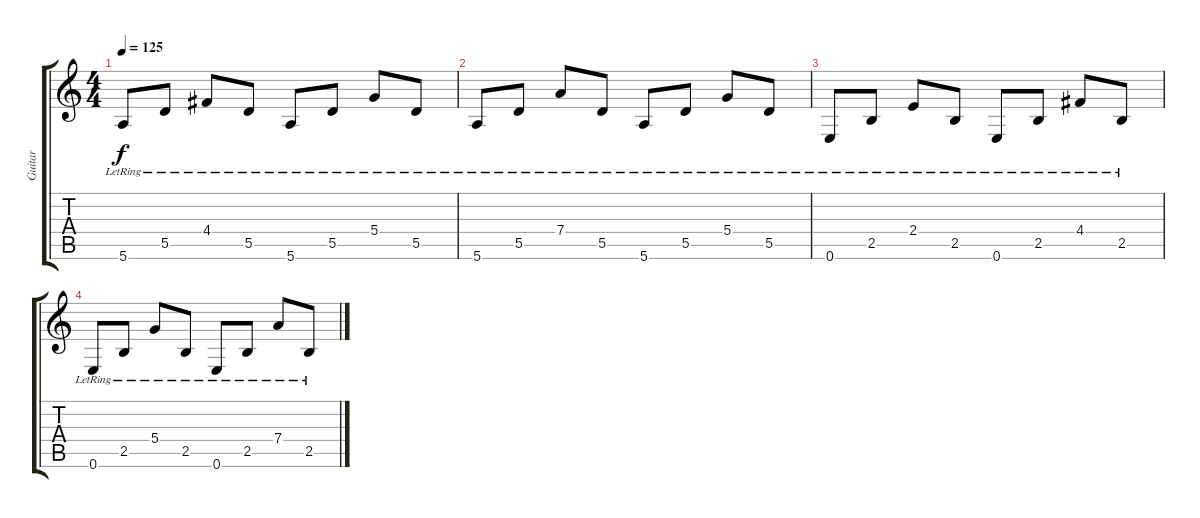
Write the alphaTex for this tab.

\track ("Guitar" "Guitar") {instrument electricguitarjazz}
\staff {score tabs}
\tuning (E4 B3 G3 D3 A2 E2) {hide}
\ts (4 4)
\tempo 125
\clef g2
\ks c
5.6{lr}.8{dy f} 5.5{lr}.8 4.4{lr}.8 5.5{lr}.8 5.6{lr}.8 5.5{lr}.8 5.4{lr}.8 5.5{lr}.8 |
5.6{lr}.8 5.5{lr}.8 7.4{lr}.8 5.5{lr}.8 5.6{lr}.8 5.5{lr}.8 5.4{lr}.8 5.5{lr}.8 |
0.6{lr}.8 2.5{lr}.8 2.4{lr}.8 2.5{lr}.8 0.6{lr}.8 2.5{lr}.8 4.4{lr}.8 2.5{lr}.8 |
0.6{lr}.8 2.5{lr}.8 5.4{lr}.8 2.5{lr}.8 0.6{lr}.8 2.5{lr}.8 7.4{lr}.8 2.5{lr}.8
